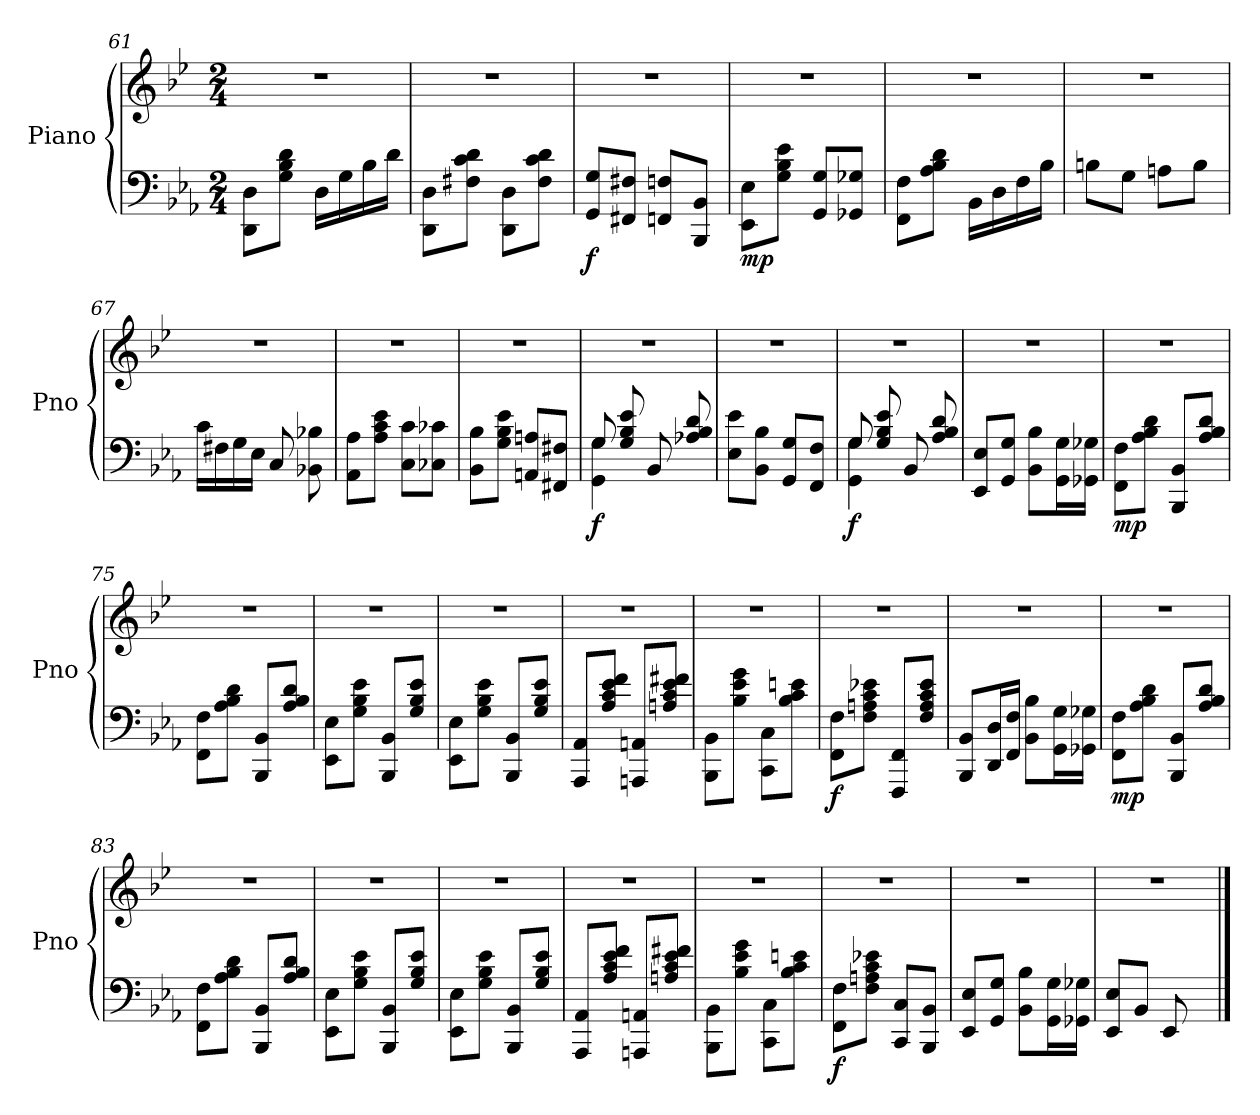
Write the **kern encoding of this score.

**kern	**dynam	**kern
*part2	*part2	*part1
*staff2	*staff2	*staff1
*I"Piano	*	*I"Piano
*I'Pno	*	*I'Pno
*clefF4	*	*clefG2
*k[b-e-a-]	*	*k[b-e-]
*M2/4	*	*M2/4
=61	=61	=61
8DD\ 8D\L	.	2r
8G\ 8B-\ 8d\J	.	.
16D\LL	.	.
!	!LO:DY:b	!
16G\	other-dynamics	.
16B-\	.	.
16d\JJ	.	.
=62	=62	=62
8DD\ 8D\L	.	2r
8F#X\ 8c\ 8d\J	.	.
8DD\ 8D\L	.	.
!	!LO:DY:b	!
8F#\ 8c\ 8d\J	other-dynamics	.
!!LO:LB:g=z
=63	=63	=63
!	!LO:DY:b	!
8GG/ 8G/L	f	2r
8FF#X/ 8F#X/J	.	.
8FFn/ 8Fn/L	.	.
!	!LO:DY:b	!
8BBB-/ 8BB-/J	other-dynamics	.
=64	=64	=64
!	!LO:DY:b	!
8EE-\ 8E-\L	mp	2r
8G\ 8B-\ 8e-\J	.	.
8GG/ 8G/L	.	.
8GG-X/ 8G-X/J	.	.
=65	=65	=65
8FF\ 8F\L	.	2r
8A-\ 8B-\ 8d\J	.	.
16BB-\LL	.	.
16D\	.	.
16F\	.	.
16B-\JJ	.	.
=66	=66	=66
8Bn\L	.	2r
8G\J	.	.
8An\L	.	.
8B\J	.	.
=67	=67	=67
16c\LL	.	2r
16F#X\	.	.
16G\	.	.
16E-\JJ	.	.
8C/	.	.
8BB-X\ 8B-X\	.	.
=68	=68	=68
8AA-\ 8A-\L	.	2r
8A-\ 8c\ 8e-\J	.	.
8C\ 8c\L	.	.
8C-X\ 8c-X\J	.	.
=69	=69	=69
8BB-\ 8B-\L	.	2r
8G\ 8B-\ 8e-\J	.	.
8AAn/ 8An/L	.	.
8FF#X/ 8F#X/J	.	.
!!LO:PB:g=z
=70	=70	=70
*^	*	*
!	!	!LO:DY:b	!
8G/	4GG\ 4G\	f	2r
8G/ 8B-/ 8e-/	.	.	.
8BB-/	4ryy	.	.
8A-X/ 8B-/ 8d/	.	.	.
*v	*v	*	*
=71	=71	=71
8E-\ 8e-\L	.	2r
8BB-\ 8B-\J	.	.
8GG/ 8G/L	.	.
8FF/ 8F/J	.	.
=72	=72	=72
*^	*	*
!	!	!LO:DY:b	!
8G/	4GG\ 4G\	f	2r
8G/ 8B-/ 8e-/	.	.	.
8BB-/	4ryy	.	.
8A-/ 8B-/ 8d/	.	.	.
*v	*v	*	*
=73	=73	=73
8EE-/ 8E-/L	.	2r
8GG/ 8G/J	.	.
8BB-\ 8B-\L	.	.
16GG\ 16G\L	.	.
!	!LO:DY:b	!
16GG-X\ 16G-X\JJ	other-dynamics	.
=74	=74	=74
!	!LO:DY:b	!
8FF\ 8F\L	mp	2r
8A-\ 8B-\ 8d\J	.	.
8BBB-/ 8BB-/L	.	.
8A-/ 8B-/ 8d/J	.	.
=75	=75	=75
8FF\ 8F\L	.	2r
8A-\ 8B-\ 8d\J	.	.
8BBB-/ 8BB-/L	.	.
8A-/ 8B-/ 8d/J	.	.
=76	=76	=76
8EE-\ 8E-\L	.	2r
8G\ 8B-\ 8e-\J	.	.
8BBB-/ 8BB-/L	.	.
8G/ 8B-/ 8e-/J	.	.
=77	=77	=77
8EE-\ 8E-\L	.	2r
8G\ 8B-\ 8e-\J	.	.
8BBB-/ 8BB-/L	.	.
8G/ 8B-/ 8e-/J	.	.
!!LO:LB:g=z
=78	=78	=78
8AAA-/ 8AA-/L	.	2r
8A-/ 8c/ 8e-/ 8f/J	.	.
8AAAn/ 8AAn/L	.	.
8An/ 8c/ 8e-/ 8f#X/J	.	.
=79	=79	=79
8BBB-\ 8BB-\L	.	2r
8B-\ 8e-\ 8g\J	.	.
8CC\ 8C\L	.	.
!	!LO:DY:b	!
8B-\ 8c\ 8en\J	other-dynamics	.
=80	=80	=80
!	!LO:DY:b	!
8FF\ 8F\L	f	2r
8F\ 8An\ 8c\ 8e-X\J	.	.
8FFF/ 8FF/L	.	.
8F/ 8A/ 8c/ 8e-/J	.	.
=81	=81	=81
8BBB-/ 8BB-/L	.	2r
16DD/ 16D/L	.	.
16FF/ 16F/JJ	.	.
8BB-\ 8B-\L	.	.
16GG\ 16G\L	.	.
!	!LO:DY:b	!
16GG-X\ 16G-X\JJ	other-dynamics	.
=82	=82	=82
!	!LO:DY:b	!
8FF\ 8F\L	mp	2r
8A-\ 8B-\ 8d\J	.	.
8BBB-/ 8BB-/L	.	.
8A-/ 8B-/ 8d/J	.	.
=83	=83	=83
8FF\ 8F\L	.	2r
8A-\ 8B-\ 8d\J	.	.
8BBB-/ 8BB-/L	.	.
8A-/ 8B-/ 8d/J	.	.
=84	=84	=84
8EE-\ 8E-\L	.	2r
8G\ 8B-\ 8e-\J	.	.
8BBB-/ 8BB-/L	.	.
8G/ 8B-/ 8e-/J	.	.
!!LO:LB:g=z
=85	=85	=85
8EE-\ 8E-\L	.	2r
8G\ 8B-\ 8e-\J	.	.
8BBB-/ 8BB-/L	.	.
8G/ 8B-/ 8e-/J	.	.
=86	=86	=86
8AAA-/ 8AA-/L	.	2r
8A-/ 8c/ 8e-/ 8f/J	.	.
8AAAn/ 8AAn/L	.	.
8An/ 8c/ 8e-/ 8f#X/J	.	.
=87	=87	=87
8BBB-\ 8BB-\L	.	2r
8B-\ 8e-\ 8g\J	.	.
8CC\ 8C\L	.	.
!	!LO:DY:b	!
8B-\ 8c\ 8en\J	other-dynamics	.
=88	=88	=88
!	!LO:DY:b	!
8FF\ 8F\L	f	2r
8F\ 8An\ 8c\ 8e-X\J	.	.
8CC/ 8C/L	.	.
8BBB-/ 8BB-/J	.	.
=89	=89	=89
8EE-/ 8E-/L	.	2r
8GG/ 8G/J	.	.
8BB-\ 8B-\L	.	.
16GG\ 16G\L	.	.
16GG-X\ 16G-X\JJ	.	.
=90	=90	=90
8EE-/ 8E-/L	.	2r
8BB-/J	.	.
8EE-/	.	.
8ryy	.	.
==	==	==
*-	*-	*-
